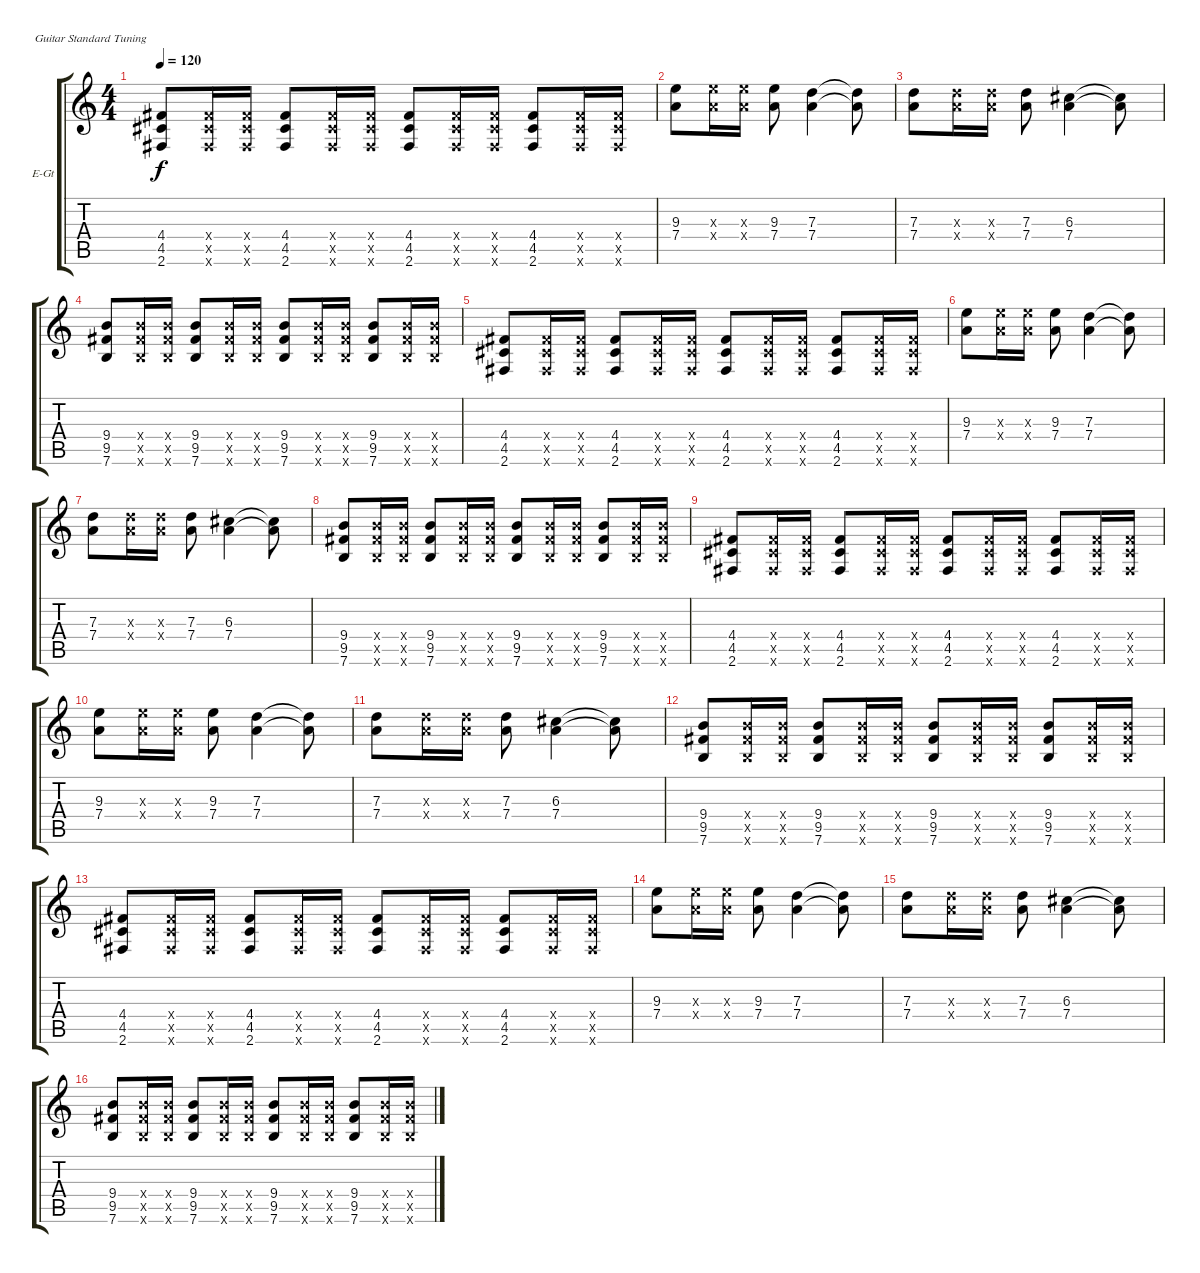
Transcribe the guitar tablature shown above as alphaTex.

\defaultSystemsLayout 4
\bracketExtendMode groupsimilarinstruments
\firstSystemTrackNameOrientation horizontal
\otherSystemsTrackNameOrientation horizontal
\track ("Ю.Каспарян" "E-Gt") {instrument overdrivenguitar}
\staff {score tabs}
\tuning (E4 B3 G3 D3 A2 E2)
\ts (4 4)
\tempo 120
\clef g2
\ks c
(4.4 4.5 2.6).8{dy f} (4.4{x} 4.5{x} 2.6{x}).16 (4.4{x} 4.5{x} 2.6{x}).16 (4.4 4.5 2.6).8 (4.4{x} 4.5{x} 2.6{x}).16 (4.4{x} 4.5{x} 2.6{x}).16 (4.4 4.5 2.6).8 (4.4{x} 4.5{x} 2.6{x}).16 (4.4{x} 4.5{x} 2.6{x}).16 (4.4 4.5 2.6).8 (4.4{x} 4.5{x} 2.6{x}).16 (4.4{x} 4.5{x} 2.6{x}).16 |
(9.3 7.4).8 (9.3{x} 7.4{x}).16 (9.3{x} 7.4{x}).16 (9.3 7.4).8 (7.3 7.4).4 (7.3{t} 7.4{t}).8 |
(7.3 7.4).8 (7.3{x} 7.4{x}).16 (7.3{x} 7.4{x}).16 (7.3 7.4).8 (6.3 7.4).4 (6.3{t} 7.4{t}).8 |
(9.4 9.5 7.6).8 (9.4{x} 9.5{x} 7.6{x}).16 (9.4{x} 9.5{x} 7.6{x}).16 (9.4 9.5 7.6).8 (9.4{x} 9.5{x} 7.6{x}).16 (9.4{x} 9.5{x} 7.6{x}).16 (9.4 9.5 7.6).8 (9.4{x} 9.5{x} 7.6{x}).16 (9.4{x} 9.5{x} 7.6{x}).16 (9.4 9.5 7.6).8 (9.4{x} 9.5{x} 7.6{x}).16 (9.4{x} 9.5{x} 7.6{x}).16 |
(4.4 4.5 2.6).8 (4.4{x} 4.5{x} 2.6{x}).16 (4.4{x} 4.5{x} 2.6{x}).16 (4.4 4.5 2.6).8 (4.4{x} 4.5{x} 2.6{x}).16 (4.4{x} 4.5{x} 2.6{x}).16 (4.4 4.5 2.6).8 (4.4{x} 4.5{x} 2.6{x}).16 (4.4{x} 4.5{x} 2.6{x}).16 (4.4 4.5 2.6).8 (4.4{x} 4.5{x} 2.6{x}).16 (4.4{x} 4.5{x} 2.6{x}).16 |
(9.3 7.4).8 (9.3{x} 7.4{x}).16 (9.3{x} 7.4{x}).16 (9.3 7.4).8 (7.3 7.4).4 (7.3{t} 7.4{t}).8 |
(7.3 7.4).8 (7.3{x} 7.4{x}).16 (7.3{x} 7.4{x}).16 (7.3 7.4).8 (6.3 7.4).4 (6.3{t} 7.4{t}).8 |
(9.4 9.5 7.6).8 (9.4{x} 9.5{x} 7.6{x}).16 (9.4{x} 9.5{x} 7.6{x}).16 (9.4 9.5 7.6).8 (9.4{x} 9.5{x} 7.6{x}).16 (9.4{x} 9.5{x} 7.6{x}).16 (9.4 9.5 7.6).8 (9.4{x} 9.5{x} 7.6{x}).16 (9.4{x} 9.5{x} 7.6{x}).16 (9.4 9.5 7.6).8 (9.4{x} 9.5{x} 7.6{x}).16 (9.4{x} 9.5{x} 7.6{x}).16 |
(4.4 4.5 2.6).8 (4.4{x} 4.5{x} 2.6{x}).16 (4.4{x} 4.5{x} 2.6{x}).16 (4.4 4.5 2.6).8 (4.4{x} 4.5{x} 2.6{x}).16 (4.4{x} 4.5{x} 2.6{x}).16 (4.4 4.5 2.6).8 (4.4{x} 4.5{x} 2.6{x}).16 (4.4{x} 4.5{x} 2.6{x}).16 (4.4 4.5 2.6).8 (4.4{x} 4.5{x} 2.6{x}).16 (4.4{x} 4.5{x} 2.6{x}).16 |
(9.3 7.4).8 (9.3{x} 7.4{x}).16 (9.3{x} 7.4{x}).16 (9.3 7.4).8 (7.3 7.4).4 (7.3{t} 7.4{t}).8 |
(7.3 7.4).8 (7.3{x} 7.4{x}).16 (7.3{x} 7.4{x}).16 (7.3 7.4).8 (6.3 7.4).4 (6.3{t} 7.4{t}).8 |
(9.4 9.5 7.6).8 (9.4{x} 9.5{x} 7.6{x}).16 (9.4{x} 9.5{x} 7.6{x}).16 (9.4 9.5 7.6).8 (9.4{x} 9.5{x} 7.6{x}).16 (9.4{x} 9.5{x} 7.6{x}).16 (9.4 9.5 7.6).8 (9.4{x} 9.5{x} 7.6{x}).16 (9.4{x} 9.5{x} 7.6{x}).16 (9.4 9.5 7.6).8 (9.4{x} 9.5{x} 7.6{x}).16 (9.4{x} 9.5{x} 7.6{x}).16 |
(4.4 4.5 2.6).8 (4.4{x} 4.5{x} 2.6{x}).16 (4.4{x} 4.5{x} 2.6{x}).16 (4.4 4.5 2.6).8 (4.4{x} 4.5{x} 2.6{x}).16 (4.4{x} 4.5{x} 2.6{x}).16 (4.4 4.5 2.6).8 (4.4{x} 4.5{x} 2.6{x}).16 (4.4{x} 4.5{x} 2.6{x}).16 (4.4 4.5 2.6).8 (4.4{x} 4.5{x} 2.6{x}).16 (4.4{x} 4.5{x} 2.6{x}).16 |
(9.3 7.4).8 (9.3{x} 7.4{x}).16 (9.3{x} 7.4{x}).16 (9.3 7.4).8 (7.3 7.4).4 (7.3{t} 7.4{t}).8 |
(7.3 7.4).8 (7.3{x} 7.4{x}).16 (7.3{x} 7.4{x}).16 (7.3 7.4).8 (6.3 7.4).4 (6.3{t} 7.4{t}).8 |
(9.4 9.5 7.6).8 (9.4{x} 9.5{x} 7.6{x}).16 (9.4{x} 9.5{x} 7.6{x}).16 (9.4 9.5 7.6).8 (9.4{x} 9.5{x} 7.6{x}).16 (9.4{x} 9.5{x} 7.6{x}).16 (9.4 9.5 7.6).8 (9.4{x} 9.5{x} 7.6{x}).16 (9.4{x} 9.5{x} 7.6{x}).16 (9.4 9.5 7.6).8 (9.4{x} 9.5{x} 7.6{x}).16 (9.4{x} 9.5{x} 7.6{x}).16
